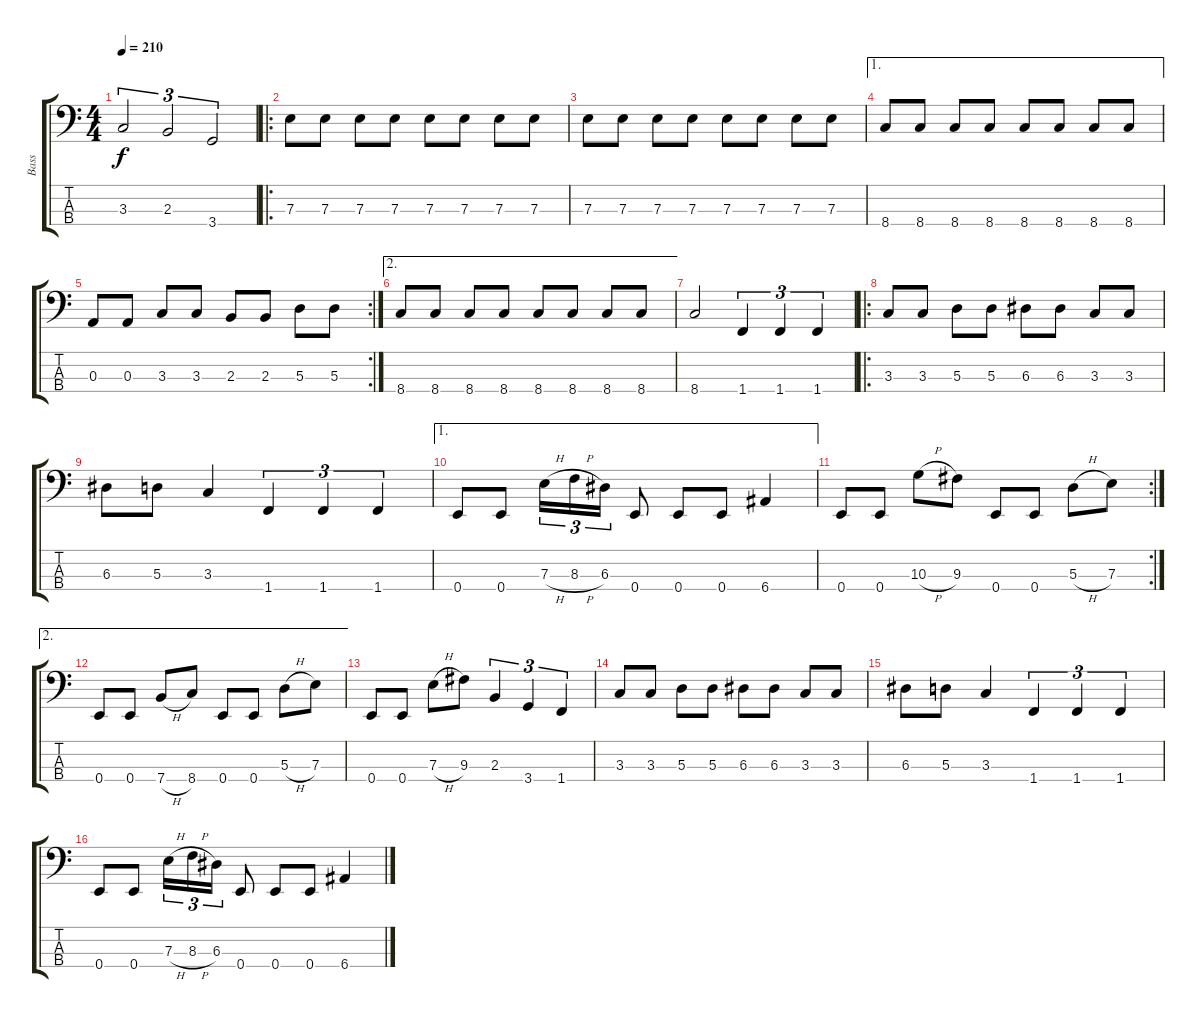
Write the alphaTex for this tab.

\track ("Bass" "Bass") {instrument electricbassfinger}
\staff {score tabs}
\tuning (G2 D2 A1 E1) {hide}
\ts (4 4)
\tempo 210
\clef f4
\ks c
3.3.2{tu (3 2) dy f} 2.3.2{tu (3 2)} 3.4.2{tu (3 2)} |
\ro
7.3.8 7.3.8 7.3.8 7.3.8 7.3.8 7.3.8 7.3.8 7.3.8 |
7.3.8 7.3.8 7.3.8 7.3.8 7.3.8 7.3.8 7.3.8 7.3.8 |
\ae 1
8.4.8 8.4.8 8.4.8 8.4.8 8.4.8 8.4.8 8.4.8 8.4.8 |
\rc 2
0.3.8 0.3.8 3.3.8 3.3.8 2.3.8 2.3.8 5.3.8 5.3.8 |
\ae 2
8.4.8 8.4.8 8.4.8 8.4.8 8.4.8 8.4.8 8.4.8 8.4.8 |
8.4.2 1.4.4{tu (3 2)} 1.4.4{tu (3 2)} 1.4.4{tu (3 2)} |
\ro
3.3.8 3.3.8 5.3.8 5.3.8 6.3.8 6.3.8 3.3.8 3.3.8 |
6.3.8 5.3.8 3.3.4 1.4.4{tu (3 2)} 1.4.4{tu (3 2)} 1.4.4{tu (3 2)} |
\ae 1
0.4.8 0.4.8 7.3{h}.16{tu (3 2)} 8.3{h}.16{tu (3 2)} 6.3.16{tu (3 2)} 0.4.8 0.4.8 0.4.8 6.4.4 |
\rc 2
0.4.8 0.4.8 10.3{h}.8 9.3.8 0.4.8 0.4.8 5.3{h}.8 7.3.8 |
\ae 2
0.4.8 0.4.8 7.4{h}.8 8.4.8 0.4.8 0.4.8 5.3{h}.8 7.3.8 |
0.4.8 0.4.8 7.3{h}.8 9.3.8 2.3.4{tu (3 2)} 3.4.4{tu (3 2)} 1.4.4{tu (3 2)} |
3.3.8 3.3.8 5.3.8 5.3.8 6.3.8 6.3.8 3.3.8 3.3.8 |
6.3.8 5.3.8 3.3.4 1.4.4{tu (3 2)} 1.4.4{tu (3 2)} 1.4.4{tu (3 2)} |
0.4.8 0.4.8 7.3{h}.16{tu (3 2)} 8.3{h}.16{tu (3 2)} 6.3.16{tu (3 2)} 0.4.8 0.4.8 0.4.8 6.4.4
